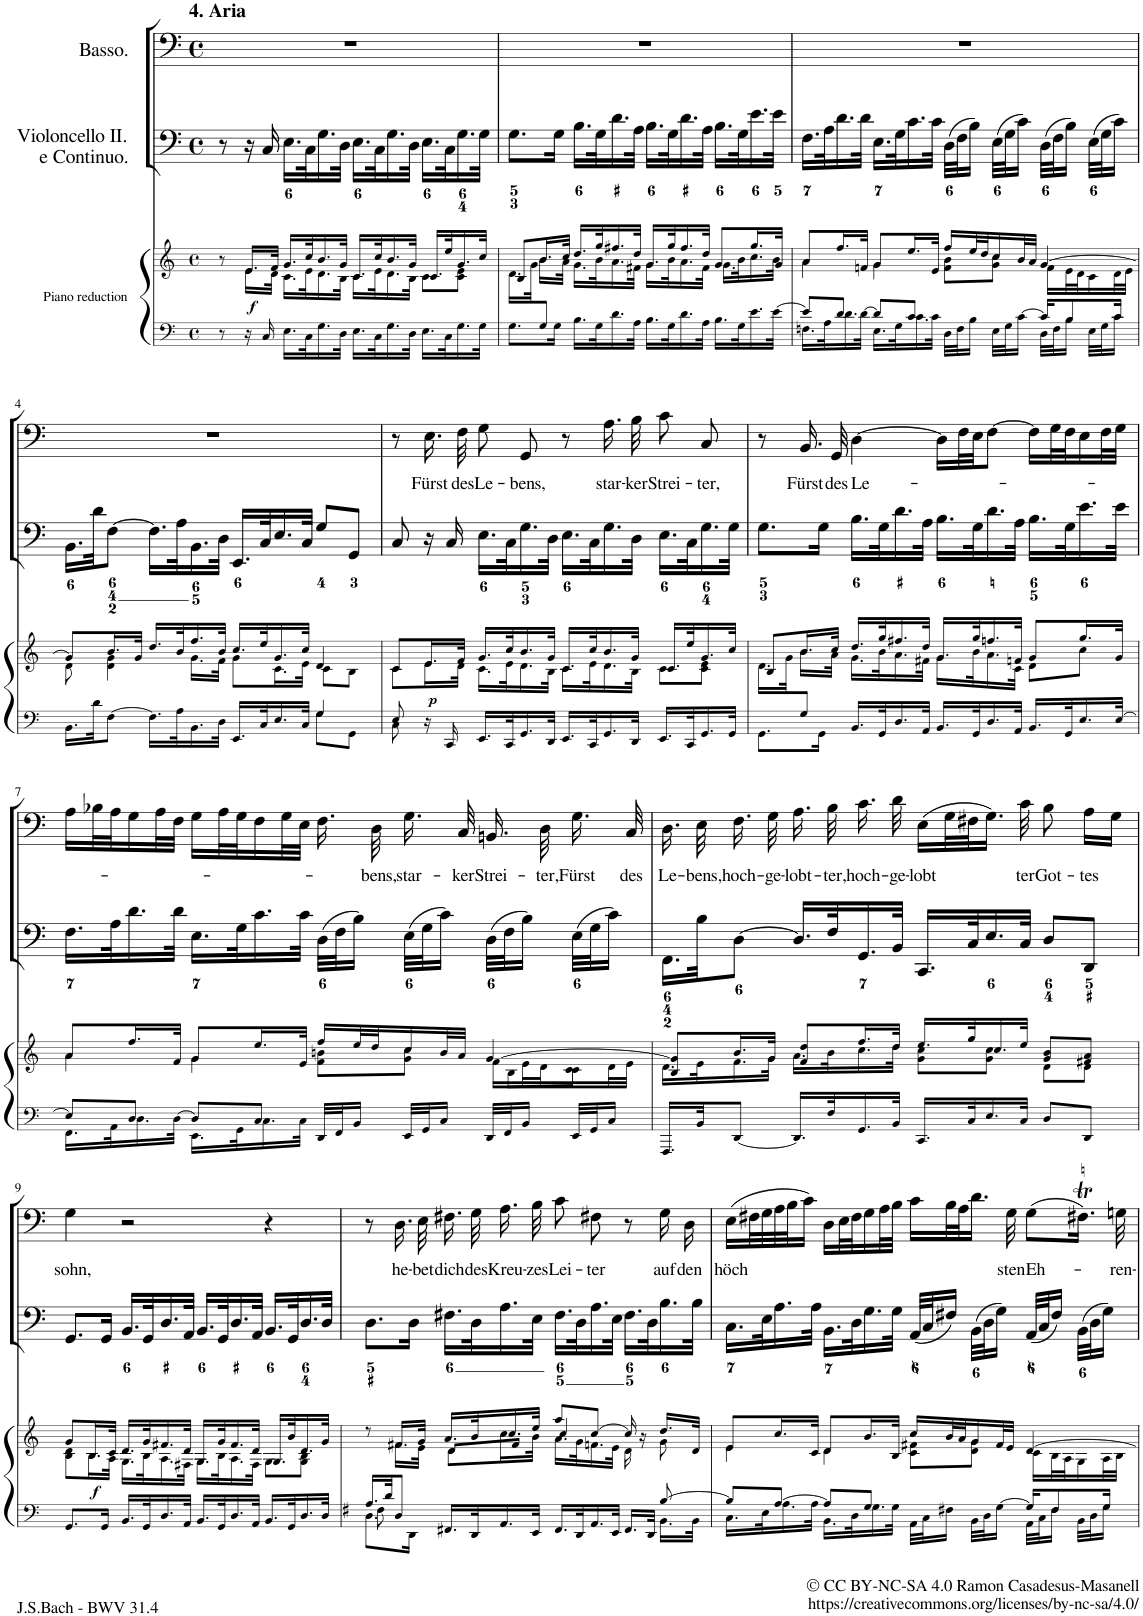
**kern	**kern	**dynam	**kern	**kern	**text
*part3	*part3	*part3	*part2	*part1	*part1
*staff4	*staff3	*staff3/4	*staff2	*staff1	*staff1
*I"Piano reduction	*	*	*I"Violoncello II.  e Continuo.	*I"Basso.	*
*I'Pno	*	*	*I'Vc	*	*
*stria5	*stria5	*	*	*	*
*clefF4	*clefG2	*	*clefF4	*clefF4	*
*k[]	*k[]	*	*k[]	*k[]	*
*M4/4	*M4/4	*	*M4/4	*M4/4	*
*met(c)	*met(c)	*	*met(c)	*met(c)	*
=1	=1	=1	=1	=1	=1
*	*^	*	*	*	*
!	!	!	!	!	!LO:TX:a:B:t=4. Aria	!
8r	8r	8ryy	.	8r	1r	.
!	!	!	!LO:DY:b	!	!	!
16r	16.e/LL	16.e\LL	f	16r	.	.
16C/	.	.	.	16C/	.	.
.	32f/JJk	32d\JJk	.	.	.	.
16.E\LL	16.g/LL	16.c\LL	.	16.E\LL	.	.
32C\K	32cc/K	32e\K	.	32C\K	.	.
16.G\	16.b/	16.d\	.	16.G\	.	.
32D\JJk	32g/JJk	32B\JJk	.	32D\JJk	.	.
16.E\LL	16.c/LL	16.c\LL	.	16.E\LL	.	.
32C\K	32cc/K	32e\K	.	32C\K	.	.
16.G\	16.b/	16.d\	.	16.G\	.	.
32D\JJk	32g/JJk	32B\JJk	.	32D\JJk	.	.
16.E\LL	16.c/LL	8c\L	.	16.E\LL	.	.
32C\K	32ee/K	.	.	32C\K	.	.
16.G\	16.g/	8c\ 8e\J	.	16.G\	.	.
32G\JJk	32cc/JJk	.	.	32G\JJk	.	.
=2	=2	=2	=2	=2	=2	=2
*^	*	*^	*	*	*	*
8ryy	8.G\L	8B/L	16.d\LL	8ryy	.	8.G\L	1r	.
.	.	.	32g\JK	.	.	.	.	.
8G/J	.	16.b/L	8ryy	16.b\LL	.	.	.	.
.	16G\Jk	.	.	.	.	16G\Jk	.	.
.	.	32cc/JJk	.	32a\JJk	.	.	.	.
2.ryy	16.B\LL	16.dd/LL	16.g\LL	4ryy	.	16.B\LL	.	.
.	32G\K	32gg/K	32b\K	.	.	32G\K	.	.
.	16.d\	16.ff#X/	16.a\	.	.	16.d\	.	.
.	32A\JJk	32dd/JJk	32f#X\JJk	.	.	32A\JJk	.	.
.	16.B\LL	16.g/LL	16.g\LL	2ryy	.	16.B\LL	.	.
.	32G\K	32gg/K	32b\K	.	.	32G\K	.	.
.	16.d\	16.ff#/	16.a\	.	.	16.d\	.	.
.	32A\JJk	32dd/JJk	32f#\JJk	.	.	32A\JJk	.	.
.	16.B\LL	8g/L	16.g\LL	.	.	16.B\LL	.	.
.	32G\K	.	32b\K	.	.	32G\K	.	.
.	16.e\	16.gg/L	16.cc\	.	.	16.e\	.	.
.	[>32e\JJk	32g/JJk	32b\JJk	.	.	32e\JJk	.	.
*	*	*	*v	*v	*	*	*	*
=3	=3	=3	=3	=3	=3	=3	=3
8e/L]	16.Fn\LL	8a/L	4a\	.	16.F\LL	1r	.
.	32A\K	.	.	.	32A\K	.	.
8d/J	16.d\	16.ff/L	.	.	16.d\	.	.
.	[>32d\JJk	32fn/JJk	.	.	32d\JJk	.	.
8d/L]	16.E\LL	8g/L	4g\	.	16.E\LL	.	.
.	32G\K	.	.	.	32G\K	.	.
8c/J	16.c\	16.ee/L	.	.	16.c\	.	.
.	32c\JJk	32e/JJk	.	.	32c\JJk	.	.
4ryy	32D\LLL	16ff/LL	8f\ 8b\L	.	(32D\LLL	.	.
.	32F\J	.	.	.	32F\J	.	.
.	16B\JJ	32ee/L	.	.	16B\JJ)	.	.
.	.	32dd/J	.	.	.	.	.
.	32E\LLL	16cc/	8g\ 8cc\J	.	(32E\LLL	.	.
.	32G\J	.	.	.	32G\J	.	.
.	[>16c\JJ	32b/L	.	.	16c\JJ)	.	.
.	.	32a/JJJ	.	.	.	.	.
16c/KL]	32D\LLL	[4g/	16f\LL	.	(32D\LLL	.	.
.	32F\J	.	.	.	32F\J	.	.
8B/	16B\JJ	.	32e\L	.	16B\JJ)	.	.
.	.	.	32d\J	.	.	.	.
.	32E\LLL	.	16c\	.	(32E\LLL	.	.
.	32G\J	.	.	.	32G\J	.	.
16c/Jk	16c\JJ	.	32d\L	.	16c\JJ)	.	.
.	.	.	32e\JJJ	.	.	.	.
!!LO:LB:g=z
=4	=4	=4	=4	=4	=4	=4	=4
16.BB\LL	2ryy	8g/L]	8d\	.	16.BB\LL	1r	.
32d\JK	.	.	.	.	32d\JK	.	.
[>8F\J	.	16.b/L	4d\ 4g\	.	[8F\J	.	.
.	.	32g/JJk	.	.	.	.	.
16.F\LL]	.	16.dd/LL	.	.	16.F\LL]	.	.
32A\K	.	32b/K	.	.	32A\K	.	.
16.BB\	.	16.ff/	16.g\LL	.	16.BB\	.	.
32D\JJk	.	32b/JJk	32f\JJk	.	32D\JJk	.	.
16.EE/LL	4ryy	16.cc/LL	8g\L	.	16.EE/LL	.	.
32C/K	.	32ee/K	.	.	32C/K	.	.
16.E/	.	16.g/	16.c\L	.	16.E/	.	.
32C/JJk	.	32cc/JJk	32e\JJk	.	32C/JJk	.	.
4G/	8G\L	4d/	8c\L	.	8G/L	.	.
.	8GG\J	.	8B\J	.	8GG/J	.	.
=5	=5	=5	=5	=5	=5	=5	=5
8E/	8C\	8c/L	8c\L	.	8C/	8r	.
!	!	!	!	!LO:DY:b	!	!	!LO:LY:b
16r	16ryy	16.e/L	16.e\L	p	16r	16.E\	Fürst
16CC/	16ryy	.	.	.	16C/	.	.
!	!	!	!	!	!	!	!LO:LY:b
.	.	32f/JJk	32d\JJk	.	.	32F\	des
!	!	!	!	!	!	!	!LO:LY:b
16.EE/LL	4ryy	16.g/LL	16.c\LL	.	16.E\LL	8G\	Le-
32CC/K	.	32cc/K	32e\K	.	32C\K	.	.
!	!	!	!	!	!	!	!LO:LY:b
16.GG/	.	16.b/	16.d\	.	16.G\	8GG/	-bens,
32DD/JJk	.	32g/JJk	32B\JJk	.	32D\JJk	.	.
16.EE/LL	2ryy	16.c/LL	16.c\LL	.	16.E\LL	8r	.
32CC/K	.	32cc/K	32e\K	.	32C\K	.	.
!	!	!	!	!	!	!	!LO:LY:b
16.GG/	.	16.b/	16.d\	.	16.G\	16.A\	star-
!	!	!	!	!	!	!	!LO:LY:b
32DD/JJk	.	32g/JJk	32B\JJk	.	32D\JJk	32B\	-ker
!	!	!	!	!	!	!	!LO:LY:b
16.EE/LL	.	16.c/LL	8c\L	.	16.E\LL	8c\	Strei-
32CC/K	.	32ee/K	.	.	32C\K	.	.
!	!	!	!	!	!	!	!LO:LY:b
16.GG/	.	16.g/	8c\ 8e\J	.	16.G\	8C/	-ter,
32GG/JJk	.	32cc/JJk	.	.	32G\JJk	.	.
=6	=6	=6	=6	=6	=6	=6	=6
*	*	*	*^	*	*	*	*
8ryy	8.GG\L	8B/L	16.d\LL	8ryy	.	8.G\L	8r	.
.	.	.	32g\JK	.	.	.	.	.
!	!	!	!	!	!	!	!	!LO:LY:b
8G/J	.	16.b/L	8ryy	16.b\LL	.	.	16.BB/	Fürst
.	16GG\Jk	.	.	.	.	16G\Jk	.	.
!	!	!	!	!	!	!	!	!LO:LY:b
.	.	32cc/JJk	.	32a\JJk	.	.	32GG/	des
!	!	!	!	!	!	!	!	!LO:LY:b
2.ryy	16.BB/LL	16.dd/LL	16.g\LL	4ryy	.	16.B\LL	[4D\	Le-
.	32GG/K	32gg/K	32b\K	.	.	32G\K	.	.
.	16.D/	16.ff#X/	16.a\	.	.	16.d\	.	.
.	32AA/JJk	32dd/JJk	32f#X\JJk	.	.	32A\JJk	.	.
.	16.BB/LL	16.g/LL	16.g\LL	2ryy	.	16.B\LL	16D\LL]	.
.	.	.	.	.	.	.	32F\L	.
.	32GG/K	32gg/K	32b\K	.	.	32G\K	32E\JJ	.
.	16.D/	16.ffn/	16.a\	.	.	16.d\	[8F\J	.
.	32AA/JJk	32fn/JJk	32c\JJk	.	.	32A\JJk	.	.
.	16.BB/LL	8g/L	8d\L	.	.	16.B\LL	16F\LL]	.
.	.	.	.	.	.	.	32G\L	.
.	32GG/K	.	.	.	.	32G\K	32F\J	.
.	16.E/	16.gg/L	8cc\J	.	.	16.e\	16E\	.
.	.	.	.	.	.	.	32F\L	.
.	[32E/JJk	32g/JJk	.	.	.	32e\JJk	32G\JJJ	.
!!LO:LB:g=z
=7	=7	=7	=7	=7	=7	=7	=7	=7
8E/L]	16.FF\LL	8a/L	4a\	2.ryy	.	16.F\LL	16A\LL	.
.	.	.	.	.	.	.	32B-X\L	.
.	32AA\K	.	.	.	.	32A\K	32A\J	.
8D/J	16.D\	16.ff/L	.	.	.	16.d\	16G\	.
.	.	.	.	.	.	.	32A\L	.
.	[>32D\JJk	32f/JJk	.	.	.	32d\JJk	32F\JJJ	.
8D/L]	16.EE\LL	8g/L	4g\	.	.	16.E\LL	16G\LL	.
.	.	.	.	.	.	.	32A\L	.
.	32GG\K	.	.	.	.	32G\K	32G\J	.
8C/J	16.C\	16.ee/L	.	.	.	16.c\	16F\	.
.	.	.	.	.	.	.	32G\L	.
.	32C\JJk	32e/JJk	.	.	.	32c\JJk	32E\JJJ	.
4ryy	32DD/LLL	16ff/LL	8f\ 8bn\L	.	.	(32D\LLL	16.F\	.
.	32FF/J	.	.	.	.	32F\J	.	.
.	16BB/JJ	32ee/L	.	.	.	16B\JJ)	.	.
!	!	!	!	!	!	!	!	!LO:LY:b
.	.	32dd/J	.	.	.	.	32D\	-bens,
!	!	!	!	!	!	!	!	!LO:LY:b
.	32EE/LLL	16cc/	8g\ 8cc\J	.	.	(32E\LLL	16.G\	star-
.	32GG/J	.	.	.	.	32G\J	.	.
.	16C/JJ	32b/L	.	.	.	16c\JJ)	.	.
!	!	!	!	!	!	!	!	!LO:LY:b
.	.	32a/JJJ	.	.	.	.	32C/	-ker
!	!	!	!	!	!	!	!	!LO:LY:b
4ryy	32DD/LLL	[4g/	16f\LL	8B\L	.	(32D\LLL	16.BBn/	Strei-
.	32FF/J	.	.	.	.	32F\J	.	.
.	16BB/JJ	.	32e\L	.	.	16B\JJ)	.	.
!	!	!	!	!	!	!	!	!LO:LY:b
.	.	.	32d\J	.	.	.	32D\	-ter,
!	!	!	!	!	!	!	!	!LO:LY:b
.	32EE/LLL	.	16c\	8c\J	.	(32E\LLL	16.G\	Fürst
.	32GG/J	.	.	.	.	32G\J	.	.
.	16C/JJ	.	32d\L	.	.	16c\JJ)	.	.
!	!	!	!	!	!	!	!	!LO:LY:b
.	.	.	32e\JJJ	.	.	.	32C/	des
*v	*v	*	*	*	*	*	*	*
*	*	*v	*v	*	*	*	*
=8	=8	=8	=8	=8	=8	=8
!	!	!	!	!	!	!LO:LY:b
16.FFF/LL	8B/ 8g/]L	16.d\LL	.	16.FF\LL	16.D\	Le-
!	!	!	!	!	!	!LO:LY:b
32BB/JK	.	32e\K	.	32B\JK	32E\	-bens,
!	!	!	!	!	!	!LO:LY:b
[8DD/J	16.b/L	16.f\	.	[8D\J	16.F\	hoch-
!	!	!	!	!	!	!LO:LY:b
.	32g/JJk	32g\JJk	.	.	32G\	-ge-
!	!	!	!	!	!	!LO:LY:b
16.DD/LL]	8f/ 8dd/L	16.a\LL	.	16.D/LL]	16.A\	-lobt-
!	!	!	!	!	!	!LO:LY:b
32F/K	.	32b\K	.	32F/K	32B\	-ter,
!	!	!	!	!	!	!LO:LY:b
16.GG/	16.ff/L	16.cc\	.	16.GG/	16.c\	hoch-
!	!	!	!	!	!	!LO:LY:b
32BB/JJk	32dd/JJk	32dd\JJk	.	32BB/JJk	32d\	-ge-
!	!	!	!	!	!	!LO:LY:b
16.CC/LL	16.ee/LL	8g\ 8cc\L	.	16.CC/LL	(16E\LL	-lobt
.	.	.	.	.	32G\L	.
32C/K	32gg/K	.	.	32C/K	32F#X\J	.
16.E/	16.cc/	8g\ 8cc\J	.	16.E/	16.G\JJ)	.
!	!	!	!	!	!	!LO:LY:b
32C/JJk	32ee/JJk	.	.	32C/JJk	32c\	ter
!	!	!	!	!	!	!LO:LY:b
8D/L	8g/ 8b/L	8d\L	.	8D/L	8B\	Got-
!	!	!	!	!	!	!LO:LY:b
8DD/J	8f#X/ 8a/J	8d\J	.	8DD/J	16A\LL	-tes
.	.	.	.	.	16G\JJ	.
!!LO:LB:g=z
=9	=9	=9	=9	=9	=9	=9
!	!	!	!	!	!	!LO:LY:b
8.GG/L	8g/L	8B\ 8d\L	.	8.GG/L	4G\	sohn,
!	!	!	!LO:DY:b	!	!	!
.	16.B/L	16.B\L	f	.	.	.
16GG/Jk	.	.	.	16GG/Jk	.	.
.	32c/JJk	32A\JJk	.	.	.	.
16.BB/LL	16.d/LL	16.G\LL	.	16.BB/LL	2r	.
32GG/K	32g/K	32B\K	.	32GG/K	.	.
16.D/	16.f#X/	16.A\	.	16.D/	.	.
32AA/JJk	32d/JJk	32F#X\JJk	.	32AA/JJk	.	.
16.BB/LL	16.G/LL	16.G\LL	.	16.BB/LL	.	.
32GG/K	32g/K	32B\K	.	32GG/K	.	.
16.D/	16.f#/	16.A\	.	16.D/	.	.
32AA/JJk	32d/JJk	32F#\JJk	.	32AA/JJk	.	.
16.BB/LL	16.G/LL	8G\L	.	16.BB/LL	4r	.
32GG/K	32b/K	.	.	32GG/K	.	.
16.D/	16.d/	8G\ 8B\J	.	16.D/	.	.
32D/JJk	32g/JJk	.	.	32D/JJk	.	.
=10	=10	=10	=10	=10	=10	=10
*^	*	*^	*	*	*	*
*	*^	*	*	*	*	*	*	*
8F#X\	16.A/LL	8.D\L	8r	8ryy	4ryy	.	8.D\L	8r	.
.	32d/JK	.	.	.	.	.	.	.	.
!	!	!	!	!	!	!	!	!	!LO:LY:b
2..ryy	8D/J	.	16.f#X/LL	16.f#\LL	.	.	.	16.D\	he-
.	.	16DD\Jk	.	.	.	.	16D\Jk	.	.
!	!	!	!	!	!	!	!	!	!LO:LY:b
.	.	.	32g/JJk	32e\JJk	.	.	.	32E\	-bet
!	!	!	!	!	!	!	!	!	!LO:LY:b
.	2ryy	16.FF#X/LL	16.a/LL	8d/L	8d\L	.	16.F#X\LL	16.F#X\	dich
!	!	!	!	!	!	!	!	!	!LO:LY:b
.	.	32DD/K	32b/K	.	.	.	32D\K	32G\	des
!	!	!	!	!	!	!	!	!	!LO:LY:b
.	.	16.AA/	16.cc/	8f#/J	16.cc\L	.	16.A\	16.A\	Kreu-
!	!	!	!	!	!	!	!	!	!LO:LY:b
.	.	32EE/JJk	32ee/JJk	.	32b\JJk	.	32E\JJk	32B\	-zes
!	!	!	!	!	!	!	!	!	!LO:LY:b
.	.	16.FF#/LL	8aa/L	4cc/	16.a\LL	.	16.F#\LL	8c\	Lei-
.	.	32DD/K	.	.	32g\K	.	32D\K	.	.
!	!	!	!	!	!	!	!	!	!LO:LY:b
.	.	16.AA/	[8cc/J	.	16.fn\	.	16.A\	8F#X\	-ter
.	.	32EE/JJk	.	.	32e\JJk	.	32E\JJk	.	.
.	8ryy	16.FF#/LL	16cc/]	16d\	4ryy	.	16.F#\LL	8r	.
.	.	.	16r	16ryy	.	.	.	.	.
.	.	32DD/JJk	.	.	.	.	32D\K	.	.
!	!	!	!	!	!	!	!	!	!LO:LY:b
.	[8B/	16.BB\LL	16.dd/LL	8g\	.	.	16.B\	16G\	auf
!	!	!	!	!	!	!	!	!	!LO:LY:b
.	.	.	.	.	.	.	.	16D\	den
.	.	32BB\JJk	32d/JJk	.	.	.	32B\JJk	.	.
*	*	*	*	*v	*v	*	*	*	*
=11	=11	=11	=11	=11	=11	=11	=11	=11
!	!	!	!	!	!	!	!	!LO:LY:b
*	*v	*v	*	*	*	*	*	*
8B/L]	16.C\LL	8e/L	4e\	.	16.C\LL	(16E\LL	höch
.	.	.	.	.	.	32F#X\L	.
.	32E\K	.	.	.	32E\K	32G\	.
[8A/J	16.A\	16.cc/L	.	.	16.A\	32A\	.
.	.	.	.	.	.	32B\J	.
.	.	.	.	.	.	16c\JJ)	.
.	32A\JJk	32c/JJk	.	.	32A\JJk	.	.
8A/L]	16.BB\LL	8d/L	4d\	.	16.BB\LL	16D\LL	.
.	.	.	.	.	.	32E\L	.
.	32D\K	.	.	.	32D\K	32F#\J	.
8G/J	16.G\	16.b/L	.	.	16.G\	16G\	.
.	.	.	.	.	.	32A\L	.
.	32G\JJk	32B/JJk	.	.	32G\JJk	32B\JJJ	.
4ryy	32AA\LLL	16cc/LL	8c\ 8f#X\L	.	(32AA/LLL	16c\LL	.
.	32C\J	.	.	.	32C/J	.	.
.	16F#X\JJ	32b/L	.	.	16F#X/JJ)	32B\L	.
.	.	32a/J	.	.	.	32A\J	.
.	32BB\LLL	16g/	8d\ 8g\J	.	(32BB\LLL	16.d\JJ	.
.	32D\J	.	.	.	32D\J	.	.
.	[>16G\JJ	32f#/L	.	.	16G\JJ)	.	.
!	!	!	!	!	!	!	!LO:LY:b
.	.	32e/JJJ	.	.	.	32G\	sten
!	!	!	!	!	!	!	!LO:LY:b
16G/KL]	32AA\LLL	[4d/	16c\LL	.	(32AA/LLL	(8G\L	Eh-
.	32C\J	.	.	.	32C/J	.	.
8F#/	16F#\JJ	.	32B\L	.	16F#/JJ)	.	.
.	.	.	32A\J	.	.	.	.
.	32BB\LLL	.	16G\	.	(32BB\LLL	16.F#Xt\Jk)	.
.	32D\J	.	.	.	32D\J	.	.
16G/Jk	16G\JJ	.	32A\L	.	16G\JJ)	.	.
!	!	!	!	!	!	!	!LO:LY:b
.	.	.	32B\JJJ	.	.	32Gn\	-ren-
*v	*v	*	*	*	*	*	*
*	*v	*v	*	*	*	*
=	=	=	=	=	=
*-	*-	*-	*-	*-	*-
